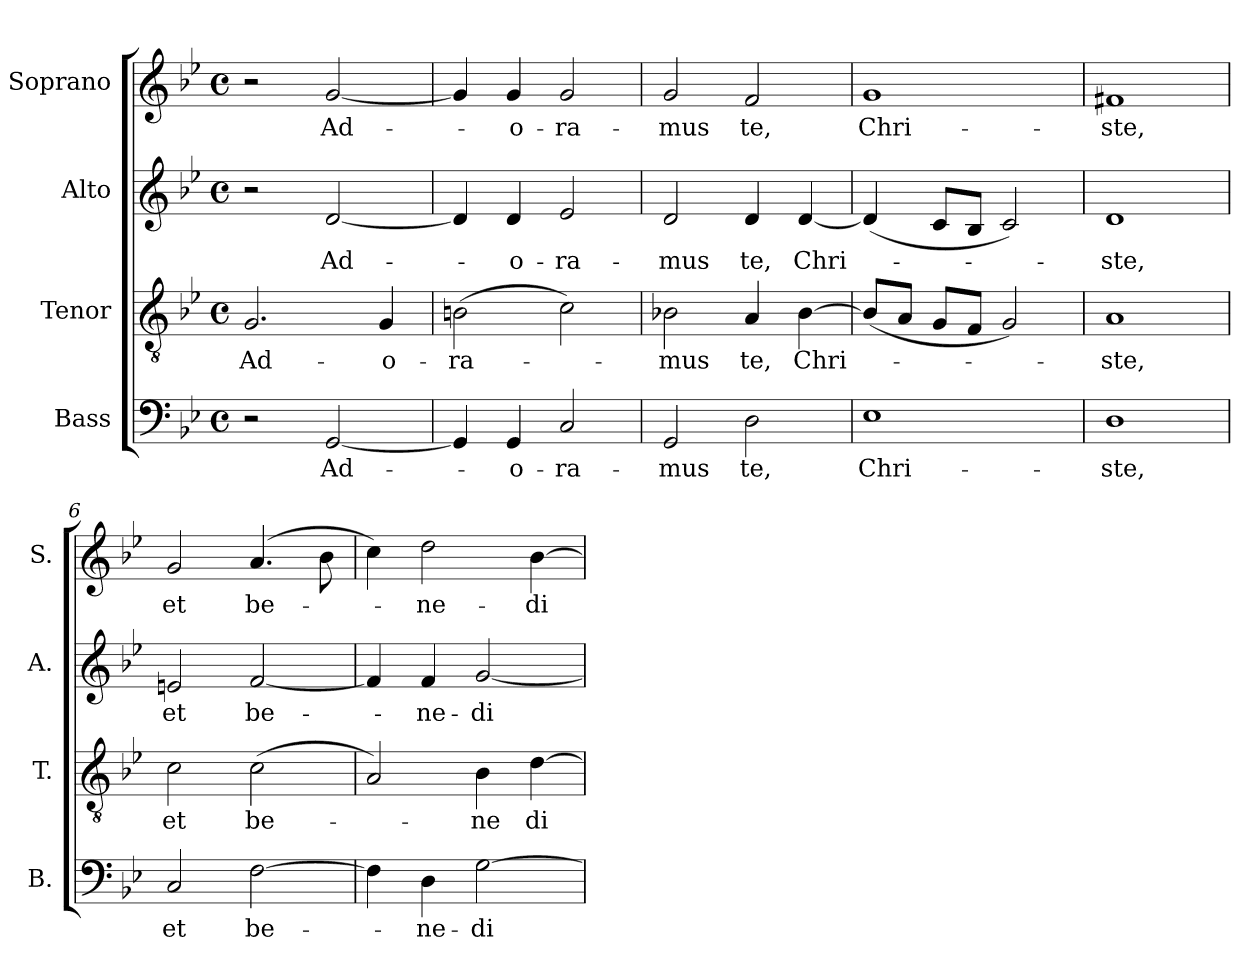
**kern	**text	**kern	**text	**kern	**text	**kern	**text
*part4	*part4	*part3	*part3	*part2	*part2	*part1	*part1
*staff4	*staff4	*staff3	*staff3	*staff2	*staff2	*staff1	*staff1
*I"Bass	*	*I"Tenor	*	*I"Alto	*	*I"Soprano	*
*I'B.	*	*I'T.	*	*I'A.	*	*I'S.	*
!!LO:PB:g=z
*clefF4	*	*clefGv2	*	*clefG2	*	*clefG2	*
*	*	*ITrd7c12	*	*	*	*	*
*k[b-e-]	*	*k[b-e-]	*	*k[b-e-]	*	*k[b-e-]	*
*B-:	*	*B-:	*	*B-:	*	*B-:	*
*M4/4	*	*M4/4	*	*M4/4	*	*M4/4	*
*met(c)	*	*met(c)	*	*met(c)	*	*met(c)	*
*MM160	*	*MM160	*	*MM160	*	*MM160	*
=1	=1	=1	=1	=1	=1	=1	=1
!	!	!	!LO:LY:b:color=#000000	!	!	!	!
2r	.	2.GGi/	Ad-	2r	.	2r	.
!	!LO:LY:b:color=#000000	!	!	!	!	!	!
!	!	!	!	!	!LO:LY:b:color=#000000	!	!
!	!	!	!	!	!	!	!LO:LY:b:color=#000000
[2GGi/	Ad-	.	.	[2di/	Ad-	[2gi/	Ad-
!	!	!	!LO:LY:b:color=#000000	!	!	!	!
.	.	4GGi/	-o-	.	.	.	.
=2	=2	=2	=2	=2	=2	=2	=2
!	!	!	!LO:LY:b:color=#000000	!	!	!	!
4GGi/]	.	(2BBni\	-ra-	4di/]	.	4gi/]	.
!	!LO:LY:b:color=#000000	!	!	!	!	!	!
!	!	!	!	!	!LO:LY:b:color=#000000	!	!
!	!	!	!	!	!	!	!LO:LY:b:color=#000000
4GGi/	-o-	.	.	4di/	-o-	4gi/	-o-
!	!LO:LY:b:color=#000000	!	!	!	!	!	!
!	!	!	!	!	!LO:LY:b:color=#000000	!	!
!	!	!	!	!	!	!	!LO:LY:b:color=#000000
2Ci/	-ra-	2Ci\)	.	2e-i/	-ra-	2gi/	-ra-
=3	=3	=3	=3	=3	=3	=3	=3
!	!LO:LY:b:color=#000000	!	!	!	!	!	!
!	!	!	!LO:LY:b:color=#000000	!	!	!	!
!	!	!	!	!	!LO:LY:b:color=#000000	!	!
!	!	!	!	!	!	!	!LO:LY:b:color=#000000
2GGi/	-mus	2BB-Xi\	-mus	2di/	-mus	2gi/	-mus
!	!LO:LY:b:color=#000000	!	!	!	!	!	!
!	!	!	!LO:LY:b:color=#000000	!	!	!	!
!	!	!	!	!	!LO:LY:b:color=#000000	!	!
!	!	!	!	!	!	!	!LO:LY:b:color=#000000
2Di\	te,	4AAi/	te,	4di/	te,	2fi/	te,
!	!	!	!LO:LY:b:color=#000000	!	!	!	!
!	!	!	!	!	!LO:LY:b:color=#000000	!	!
.	.	[4BB-i\	Chri-	[4di/	Chri-	.	.
=4	=4	=4	=4	=4	=4	=4	=4
!	!LO:LY:b:color=#000000	!	!	!	!	!	!
!	!	!	!	!	!	!	!LO:LY:b:color=#000000
1E-i	Chri-	(8BB-i/L]	.	(4di/]	.	1gi	Chri-
.	.	8AAi/J	.	.	.	.	.
.	.	8GGi/L	.	8ci/L	.	.	.
.	.	8FFi/J	.	8B-i/J	.	.	.
.	.	2GGi/)	.	2ci/)	.	.	.
=5	=5	=5	=5	=5	=5	=5	=5
!	!LO:LY:b:color=#000000	!	!	!	!	!	!
!	!	!	!LO:LY:b:color=#000000	!	!	!	!
!	!	!	!	!	!LO:LY:b:color=#000000	!	!
!	!	!	!	!	!	!	!LO:LY:b:color=#000000
1Di	-ste,	1AAi	-ste,	1di	-ste,	1f#Xi	-ste,
=6	=6	=6	=6	=6	=6	=6	=6
!	!LO:LY:b:color=#000000	!	!	!	!	!	!
!	!	!	!LO:LY:b:color=#000000	!	!	!	!
!	!	!	!	!	!LO:LY:b:color=#000000	!	!
!	!	!	!	!	!	!	!LO:LY:b:color=#000000
2Ci/	et	2Ci\	et	2eni/	et	2gi/	et
!	!LO:LY:b:color=#000000	!	!	!	!	!	!
!	!	!	!LO:LY:b:color=#000000	!	!	!	!
!	!	!	!	!	!LO:LY:b:color=#000000	!	!
!	!	!	!	!	!	!	!LO:LY:b:color=#000000
[2Fi\	be-	(2Ci\	be-	[2fi/	be-	(4.ai/	be-
.	.	.	.	.	.	8b-i\	.
=7	=7	=7	=7	=7	=7	=7	=7
4Fi\]	.	2AAi/)	.	4fi/]	.	4cci\)	.
!	!LO:LY:b:color=#000000	!	!	!	!	!	!
!	!	!	!	!	!LO:LY:b:color=#000000	!	!
!	!	!	!	!	!	!	!LO:LY:b:color=#000000
4Di\	-ne-	.	.	4fi/	-ne-	2ddi\	-ne-
!	!LO:LY:b:color=#000000	!	!	!	!	!	!
!	!	!	!LO:LY:b:color=#000000	!	!	!	!
!	!	!	!	!	!LO:LY:b:color=#000000	!	!
[2Gi\	-di-	4BB-i\	-ne	[2gi/	-di-	.	.
!	!	!	!LO:LY:b:color=#000000	!	!	!	!
!	!	!	!	!	!	!	!LO:LY:b:color=#000000
.	.	[4Di\	di-	.	.	[4b-i\	-di-
=	=	=	=	=	=	=	=
*-	*-	*-	*-	*-	*-	*-	*-
